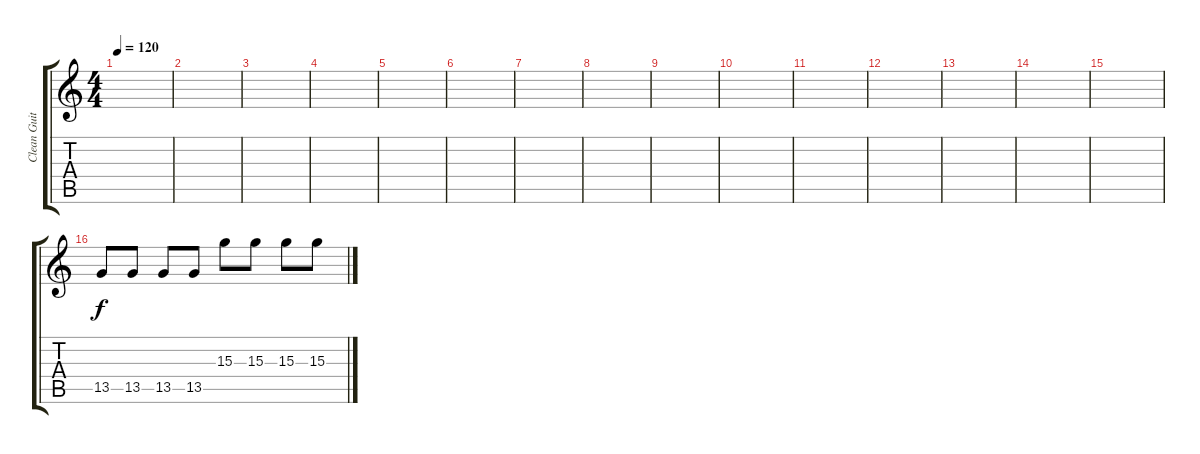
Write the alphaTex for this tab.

\track ("Clean Guitar" "Clean Guit") {instrument electricguitarclean}
\staff {score tabs}
\tuning (Db4 Ab3 E3 B2 Gb2 B1) {hide}
\ts (4 4)
\tempo 120
\clef g2
\ks c
|
|
|
|
|
|
|
|
|
|
|
|
|
|
|
13.5.8 13.5.8 13.5.8 13.5.8 15.3.8 15.3.8 15.3.8 15.3.8
